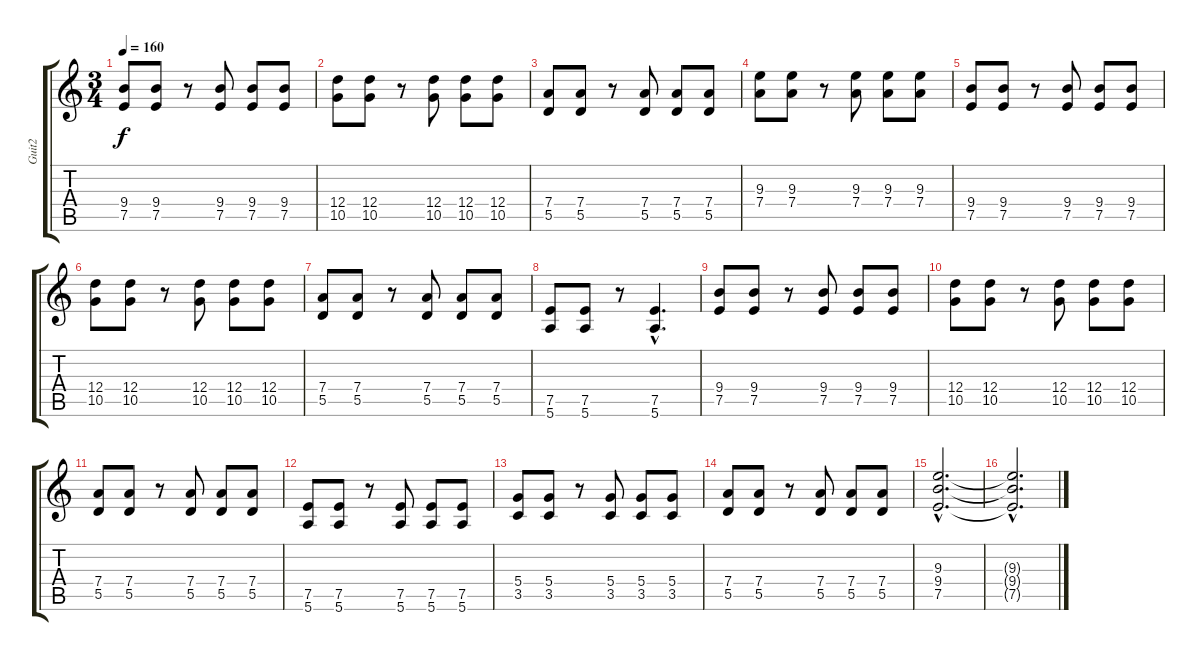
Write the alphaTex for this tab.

\track ("Guit2" "Guit2") {instrument electricguitarclean}
\staff {score tabs}
\tuning (E4 B3 G3 D3 A2 E2) {hide}
\ts (3 4)
\tempo 160
\clef g2
\ks c
(9.4 7.5).8{dy f volume 11 instrument overdrivenguitar} (9.4 7.5).8 r.8 (9.4 7.5).8 (9.4 7.5).8 (9.4 7.5).8 |
(12.4 10.5).8 (12.4 10.5).8 r.8 (12.4 10.5).8 (12.4 10.5).8 (12.4 10.5).8 |
(7.4 5.5).8 (7.4 5.5).8 r.8 (7.4 5.5).8 (7.4 5.5).8 (7.4 5.5).8 |
(9.3 7.4).8 (9.3 7.4).8 r.8 (9.3 7.4).8 (9.3 7.4).8 (9.3 7.4).8 |
(9.4 7.5).8 (9.4 7.5).8 r.8 (9.4 7.5).8 (9.4 7.5).8 (9.4 7.5).8 |
(12.4 10.5).8 (12.4 10.5).8 r.8 (12.4 10.5).8 (12.4 10.5).8 (12.4 10.5).8 |
(7.4 5.5).8 (7.4 5.5).8 r.8 (7.4 5.5).8 (7.4 5.5).8 (7.4 5.5).8 |
(7.5 5.6).8 (7.5 5.6).8 r.8 (7.5{hac} 5.6{hac}).4{d} |
(9.4 7.5).8{volume 11 instrument overdrivenguitar} (9.4 7.5).8 r.8 (9.4 7.5).8 (9.4 7.5).8 (9.4 7.5).8 |
(12.4 10.5).8 (12.4 10.5).8 r.8 (12.4 10.5).8 (12.4 10.5).8 (12.4 10.5).8 |
(7.4 5.5).8 (7.4 5.5).8 r.8 (7.4 5.5).8 (7.4 5.5).8 (7.4 5.5).8 |
(7.5 5.6).8 (7.5 5.6).8 r.8 (7.5 5.6).8 (7.5 5.6).8 (7.5 5.6).8 |
(5.4 3.5).8 (5.4 3.5).8 r.8 (5.4 3.5).8 (5.4 3.5).8 (5.4 3.5).8 |
(7.4 5.5).8 (7.4 5.5).8 r.8 (7.4 5.5).8 (7.4 5.5).8 (7.4 5.5).8 |
(9.3{hac} 9.4{hac} 7.5{hac}).2{d} |
(9.3{hac t} 9.4{hac t} 7.5{hac t}).2{d}
